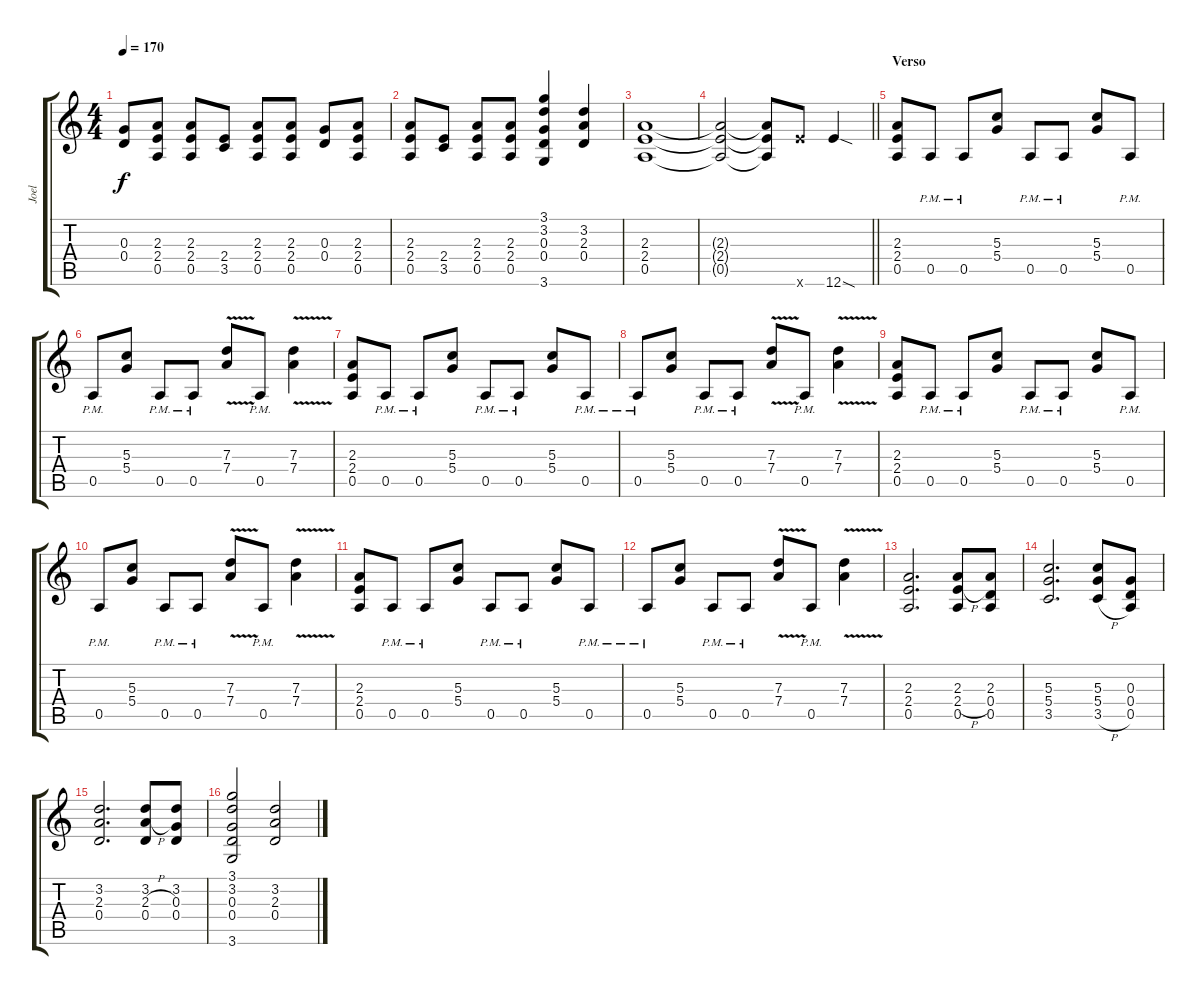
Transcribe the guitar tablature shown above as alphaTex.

\track ("Joel" "Joel") {instrument overdrivenguitar}
\staff {score tabs}
\tuning (E4 B3 G3 D3 A2 E2) {hide}
\ts (4 4)
\tempo 170
\clef g2
\ks c
(0.3 0.4).8{dy f} (2.3 2.4 0.5).8 (2.3 2.4 0.5).8 (2.4 3.5).8 (2.3 2.4 0.5).8 (2.3 2.4 0.5).8 (0.3 0.4).8 (2.3 2.4 0.5).8 |
(2.3 2.4 0.5).8 (2.4 3.5).8 (2.3 2.4 0.5).8 (2.3 2.4 0.5).8 (3.1 3.2 0.3 0.4 3.6).4 (3.2 2.3 0.4).4 |
(2.3 2.4 0.5).1 |
\barLineRight lightlight
(2.3{t} 2.4{t} 0.5{t}).2 (2.3{t} 2.4{t} 0.5{t}).8 12.6{x}.8 12.6{sod}.4 |
\section ("" "Verso")
(2.3 2.4 0.5).8 0.5{pm}.8 0.5{pm}.8 (5.3 5.4).8 0.5{pm}.8 0.5{pm}.8 (5.3 5.4).8 0.5{pm}.8 |
0.5{pm}.8 (5.3 5.4).8 0.5{pm}.8 0.5{pm}.8 (7.3 7.4{v}).8 0.5{pm}.8 (7.3 7.4{v}).4 |
(2.3 2.4 0.5).8 0.5{pm}.8 0.5{pm}.8 (5.3 5.4).8 0.5{pm}.8 0.5{pm}.8 (5.3 5.4).8 0.5{pm}.8 |
0.5{pm}.8 (5.3 5.4).8 0.5{pm}.8 0.5{pm}.8 (7.3 7.4{v}).8 0.5{pm}.8 (7.3 7.4{v}).4 |
(2.3 2.4 0.5).8 0.5{pm}.8 0.5{pm}.8 (5.3 5.4).8 0.5{pm}.8 0.5{pm}.8 (5.3 5.4).8 0.5{pm}.8 |
0.5{pm}.8 (5.3 5.4).8 0.5{pm}.8 0.5{pm}.8 (7.3 7.4{v}).8 0.5{pm}.8 (7.3 7.4{v}).4 |
(2.3 2.4 0.5).8 0.5{pm}.8 0.5{pm}.8 (5.3 5.4).8 0.5{pm}.8 0.5{pm}.8 (5.3 5.4).8 0.5{pm}.8 |
0.5{pm}.8 (5.3 5.4).8 0.5{pm}.8 0.5{pm}.8 (7.3 7.4{v}).8 0.5{pm}.8 (7.3 7.4{v}).4 |
(2.3 2.4 0.5).2{d} (2.3 2.4{h} 0.5).8 (2.3 0.4 0.5).8 |
(5.3 5.4 3.5).2{d} (5.3 5.4 3.5{h}).8 (0.3 0.4 0.5).8 |
(3.2 2.3 0.4).2{d} (3.2 2.3{h} 0.4).8 (3.2 0.3 0.4).8 |
(3.1 3.2 0.3 0.4 3.6).2 (3.2 2.3 0.4).2
